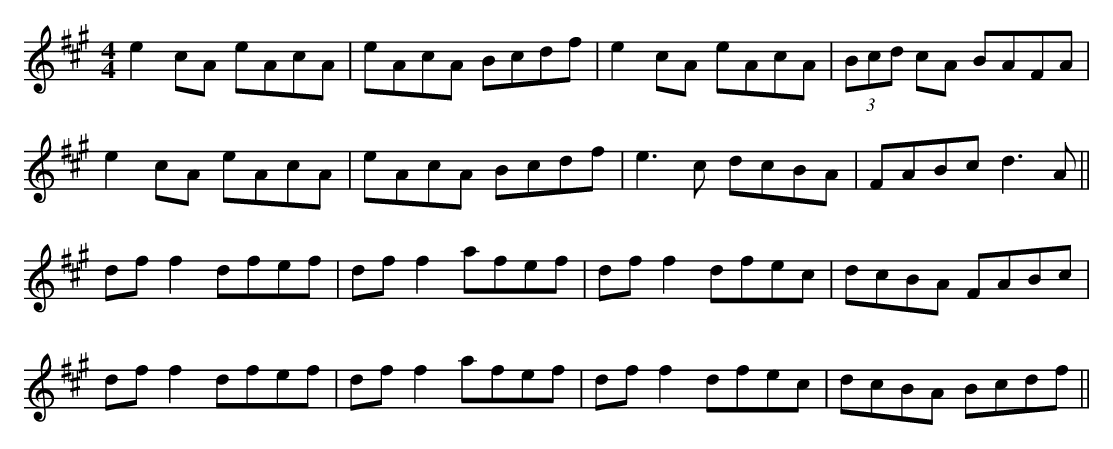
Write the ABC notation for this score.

X:1
M:4/4
K:A
e2 cA eAcA|eAcA Bcdf|e2 cA eAcA|(3Bcd cA BAFA|
e2 cA eAcA|eAcA Bcdf|e3c dcBA|FABc d3A||
df f2 dfef|df f2 afef|df f2 dfec|dcBA FABc|
df f2 dfef|df f2 afef|df f2 dfec|dcBA Bcdf||
